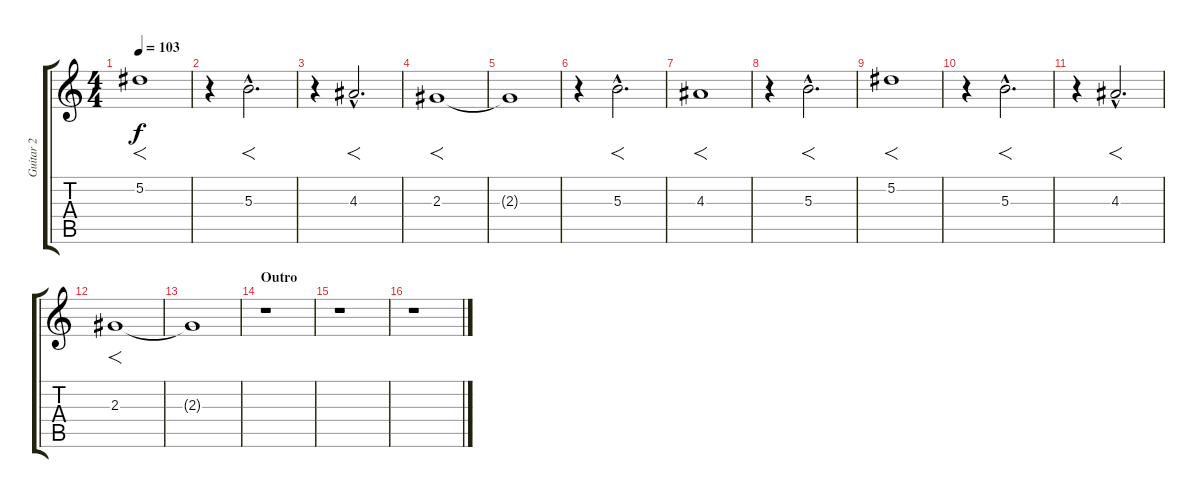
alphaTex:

\track ("Guitar 2" "Guitar 2") {instrument distortionguitar}
\staff {score tabs}
\tuning (Eb4 Bb3 Gb3 Db3 Ab2 Eb2) {hide}
\ts (4 4)
\tempo 103
\clef g2
\ks c
5.2.1{f dy f} |
r.4 5.3{hac}.2{f d} |
r.4 4.3{hac}.2{f d} |
2.3.1{f} |
2.3{t}.1 |
r.4 5.3{hac}.2{f d} |
4.3.1{f} |
r.4 5.3{hac}.2{f d} |
5.2.1{f} |
r.4 5.3{hac}.2{f d} |
r.4 4.3{hac}.2{f d} |
2.3.1{f} |
2.3{t}.1 |
\section ("" "Outro")
r.1 |
r.1 |
r.1
